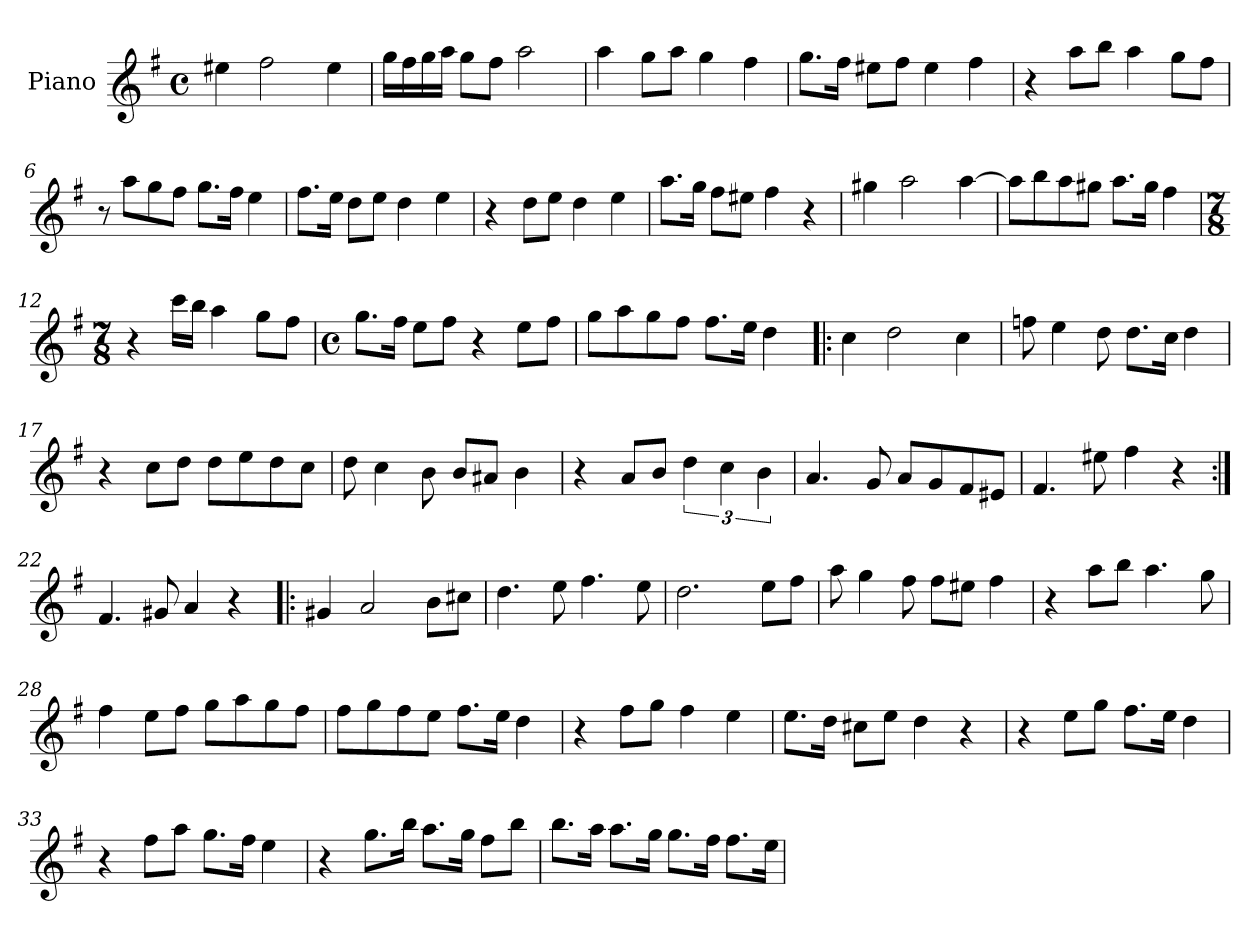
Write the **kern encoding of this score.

**kern
*part1
*staff1
*I"Piano
*I'Pno.
*clefG2
*k[f#]
*M4/4
*met(c)
=1
4ee#X\
2ff#\
4ee#\
=2
16gg\LL
16ff#\
16gg\
16aa\JJ
8gg\L
8ff#\J
2aa\
=3
4aa\
8gg\L
8aa\J
4gg\
4ff#\
=4
8.gg\L
16ff#\Jk
8ee#X\L
8ff#\J
4ee#\
4ff#\
=5
4r
8aa\L
8bb\J
4aa\
8gg\L
8ff#\J
!!LO:LB:g=z
=6
8r
8aa\L
8gg\
8ff#\J
8.gg\L
16ff#\Jk
4ee\
=7
8.ff#\L
16ee\Jk
8dd\L
8ee\J
4dd\
4ee\
=8
4r
8dd\L
8ee\J
4dd\
4ee\
=9
8.aa\L
16gg\Jk
8ff#\L
8ee#X\J
4ff#\
4r
=10
4gg#X\
2aa\
[4aa\
=11
8aa\L]
8bb\
8aa\
8gg#X\J
8.aa\L
16gg#\Jk
4ff#\
!!LO:LB:g=z
=12
*M7/8
4r
16ccc\LL
16bb\JJ
4aa\
8gg\L
8ff#\J
=13
*M4/4
*met(c)
8.gg\L
16ff#\Jk
8ee\L
8ff#\J
4r
8ee\L
8ff#\J
=14
8gg\L
8aa\
8gg\
8ff#\J
8.ff#\L
16ee\Jk
4dd\
=15!|:
4cc\
2dd\
4cc\
=16
8ffn\
4ee\
8dd\
8.dd\L
16cc\Jk
4dd\
=17
4r
8cc\L
8dd\J
8dd\L
8ee\
8dd\
8cc\J
!!LO:LB:g=z
=18
8dd\
4cc\
8b\
8b/L
8a#X/J
4b\
=19
4r
8a/L
8b/J
6dd\
6cc\
6b\
=20
4.a/
8g/
8a/L
8g/
8f#/
8e#X/J
=21
4.f#/
8ee#X\
4ff#\
4r
=22:|!
4.f#/
8g#X/
4a/
4r
=23!|:
4g#X/
2a/
8b\L
8cc#X\J
!!LO:LB:g=z
=24
4.dd\
8ee\
4.ff#\
8ee\
=25
2.dd\
8ee\L
8ff#\J
=26
8aa\
4gg\
8ff#\
8ff#\L
8ee#X\J
4ff#\
=27
4r
8aa\L
8bb\J
4.aa\
8gg\
=28
4ff#\
8ee\L
8ff#\J
8gg\L
8aa\
8gg\
8ff#\J
=29
8ff#\L
8gg\
8ff#\
8ee\J
8.ff#\L
16ee\Jk
4dd\
!!LO:LB:g=z
=30
4r
8ff#\L
8gg\J
4ff#\
4ee\
=31
8.ee\L
16dd\Jk
8cc#X\L
8ee\J
4dd\
4r
=32
4r
8ee\L
8gg\J
8.ff#\L
16ee\Jk
4dd\
=33
4r
8ff#\L
8aa\J
8.gg\L
16ff#\Jk
4ee\
=34
4r
8.gg\L
16bb\Jk
8.aa\L
16gg\Jk
8ff#\L
8bb\J
!!LO:LB:g=z
=35
8.bb\L
16aa\Jk
8.aa\L
16gg\Jk
8.gg\L
16ff#\Jk
8.ff#\L
16ee\Jk
=
*-
